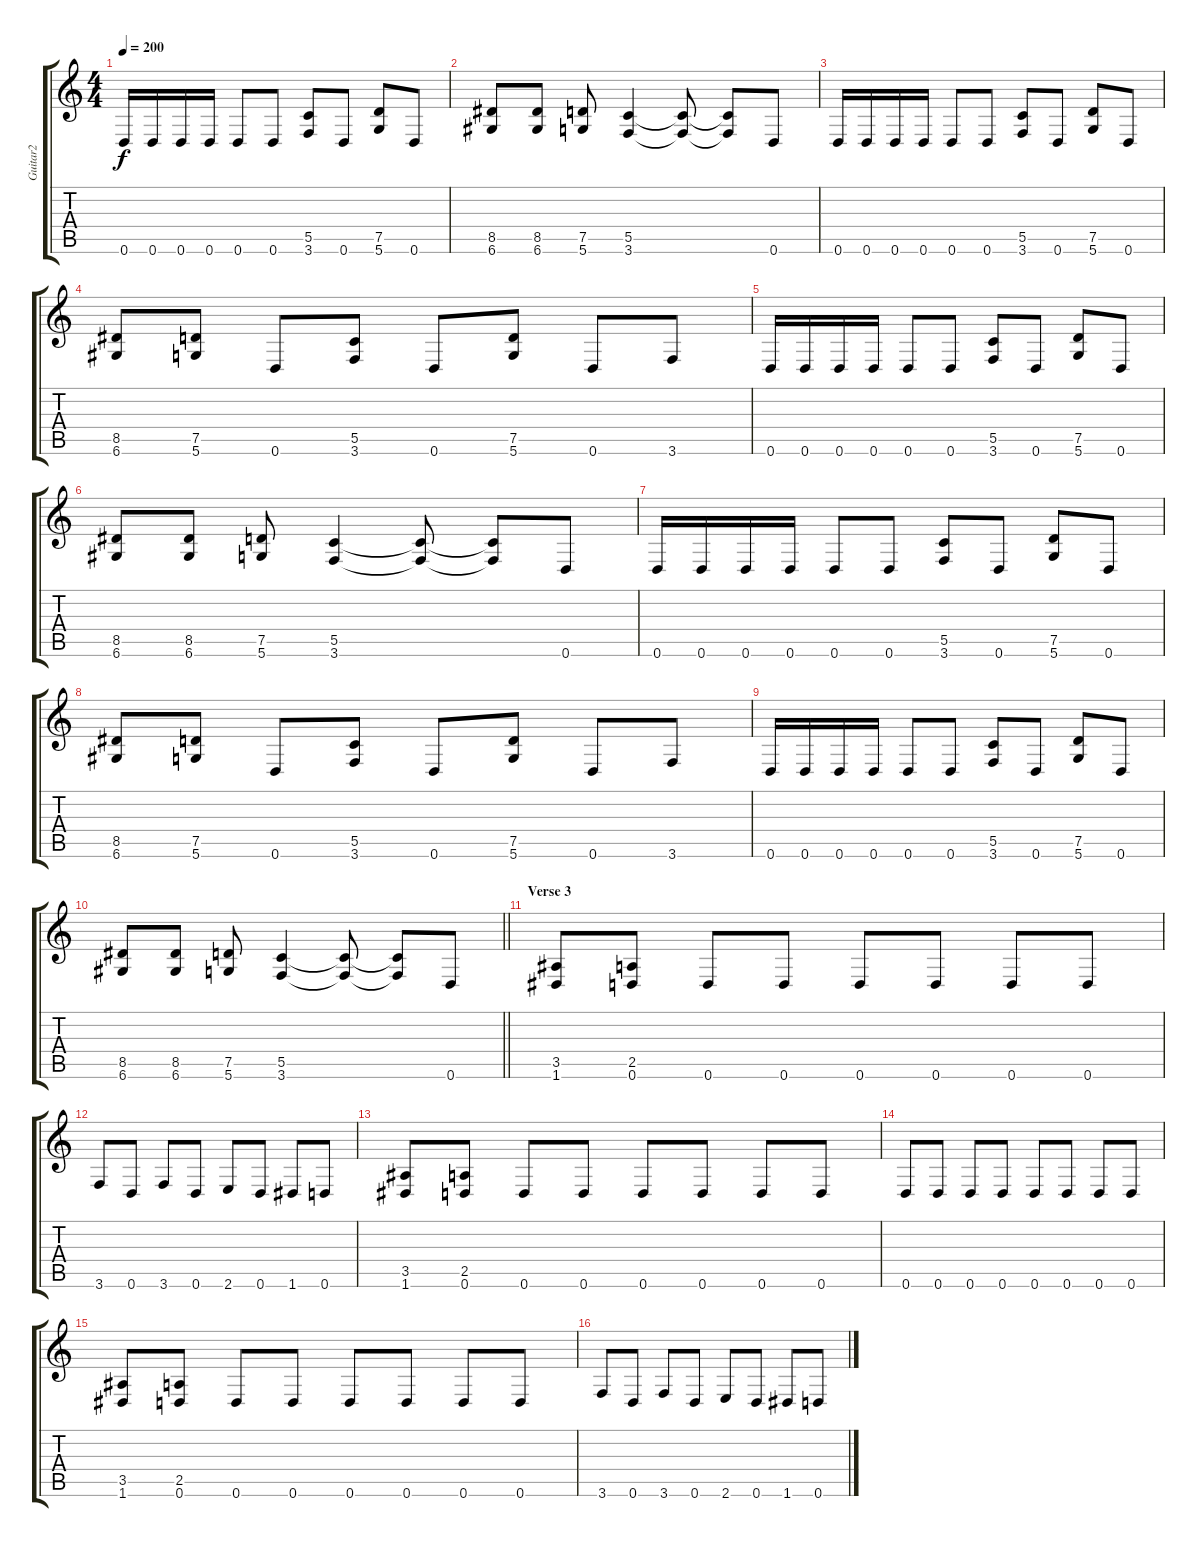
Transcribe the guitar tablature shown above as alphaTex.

\track ("Guitar2" "Guitar2") {instrument distortionguitar}
\staff {score tabs}
\tuning (D4 A3 F3 C3 G2 D2) {hide}
\ts (4 4)
\tempo 200
\clef g2
\ks c
0.6.16{dy f} 0.6.16 0.6.16 0.6.16 0.6.8 0.6.8 (5.5 3.6).8 0.6.8 (7.5 5.6).8 0.6.8 |
(8.5 6.6).8 (8.5 6.6).8 (7.5 5.6).8 (5.5 3.6).4 (5.5{t} 3.6{t}).8 (5.5{t} 3.6{t}).8 0.6.8 |
0.6.16 0.6.16 0.6.16 0.6.16 0.6.8 0.6.8 (5.5 3.6).8 0.6.8 (7.5 5.6).8 0.6.8 |
(8.5 6.6).8 (7.5 5.6).8 0.6.8 (5.5 3.6).8 0.6.8 (7.5 5.6).8 0.6.8 3.6.8 |
0.6.16 0.6.16 0.6.16 0.6.16 0.6.8 0.6.8 (5.5 3.6).8 0.6.8 (7.5 5.6).8 0.6.8 |
(8.5 6.6).8 (8.5 6.6).8 (7.5 5.6).8 (5.5 3.6).4 (5.5{t} 3.6{t}).8 (5.5{t} 3.6{t}).8 0.6.8 |
0.6.16 0.6.16 0.6.16 0.6.16 0.6.8 0.6.8 (5.5 3.6).8 0.6.8 (7.5 5.6).8 0.6.8 |
(8.5 6.6).8 (7.5 5.6).8 0.6.8 (5.5 3.6).8 0.6.8 (7.5 5.6).8 0.6.8 3.6.8 |
0.6.16 0.6.16 0.6.16 0.6.16 0.6.8 0.6.8 (5.5 3.6).8 0.6.8 (7.5 5.6).8 0.6.8 |
\barLineRight lightlight
(8.5 6.6).8 (8.5 6.6).8 (7.5 5.6).8 (5.5 3.6).4 (5.5{t} 3.6{t}).8 (5.5{t} 3.6{t}).8 0.6.8 |
\section ("" "Verse 3")
(3.5 1.6).8 (2.5 0.6).8 0.6.8 0.6.8 0.6.8 0.6.8 0.6.8 0.6.8 |
3.6.8 0.6.8 3.6.8 0.6.8 2.6.8 0.6.8 1.6.8 0.6.8 |
(3.5 1.6).8 (2.5 0.6).8 0.6.8 0.6.8 0.6.8 0.6.8 0.6.8 0.6.8 |
0.6.8 0.6.8 0.6.8 0.6.8 0.6.8 0.6.8 0.6.8 0.6.8 |
(3.5 1.6).8 (2.5 0.6).8 0.6.8 0.6.8 0.6.8 0.6.8 0.6.8 0.6.8 |
3.6.8 0.6.8 3.6.8 0.6.8 2.6.8 0.6.8 1.6.8 0.6.8
